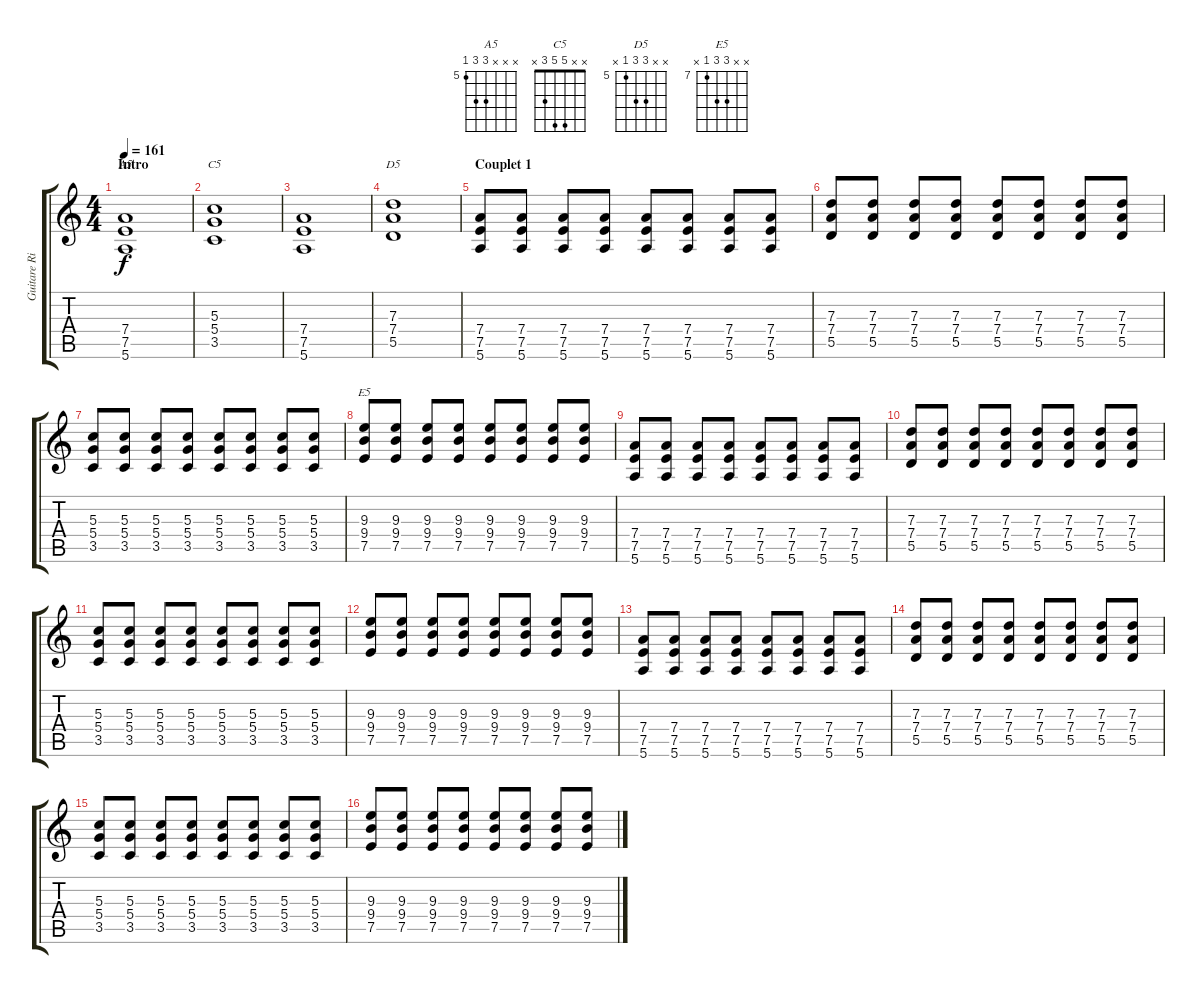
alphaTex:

\track ("Guitare Rithmique" "Guitare Ri") {instrument electricguitarclean}
\staff {score tabs}
\tuning (E4 B3 G3 D3 A2 E2) {hide}
\chord ("A5" x x x 7 7 5) {firstfret 5}
\chord ("C5" x x 5 5 3 x)
\chord ("D5" x x 7 7 5 x) {firstfret 5}
\chord ("E5" x x 9 9 7 x) {firstfret 7}
\ts (4 4)
\section ("" "Intro")
\tempo 161
\clef g2
\ks c
(7.4 7.5 5.6).1{ch "A5" dy f instrument electricguitarclean} |
(5.3 5.4 3.5).1{ch "C5"} |
(7.4 7.5 5.6).1 |
(7.3 7.4 5.5).1{ch "D5"} |
\section ("" "Couplet 1")
(7.4 7.5 5.6).8 (7.4 7.5 5.6).8 (7.4 7.5 5.6).8 (7.4 7.5 5.6).8 (7.4 7.5 5.6).8 (7.4 7.5 5.6).8 (7.4 7.5 5.6).8 (7.4 7.5 5.6).8 |
(7.3 7.4 5.5).8 (7.3 7.4 5.5).8 (7.3 7.4 5.5).8 (7.3 7.4 5.5).8 (7.3 7.4 5.5).8 (7.3 7.4 5.5).8 (7.3 7.4 5.5).8 (7.3 7.4 5.5).8 |
(5.3 5.4 3.5).8 (5.3 5.4 3.5).8 (5.3 5.4 3.5).8 (5.3 5.4 3.5).8 (5.3 5.4 3.5).8 (5.3 5.4 3.5).8 (5.3 5.4 3.5).8 (5.3 5.4 3.5).8 |
(9.3 9.4 7.5).8{ch "E5"} (9.3 9.4 7.5).8 (9.3 9.4 7.5).8 (9.3 9.4 7.5).8 (9.3 9.4 7.5).8 (9.3 9.4 7.5).8 (9.3 9.4 7.5).8 (9.3 9.4 7.5).8 |
(7.4 7.5 5.6).8 (7.4 7.5 5.6).8 (7.4 7.5 5.6).8 (7.4 7.5 5.6).8 (7.4 7.5 5.6).8 (7.4 7.5 5.6).8 (7.4 7.5 5.6).8 (7.4 7.5 5.6).8 |
(7.3 7.4 5.5).8 (7.3 7.4 5.5).8 (7.3 7.4 5.5).8 (7.3 7.4 5.5).8 (7.3 7.4 5.5).8 (7.3 7.4 5.5).8 (7.3 7.4 5.5).8 (7.3 7.4 5.5).8 |
(5.3 5.4 3.5).8 (5.3 5.4 3.5).8 (5.3 5.4 3.5).8 (5.3 5.4 3.5).8 (5.3 5.4 3.5).8 (5.3 5.4 3.5).8 (5.3 5.4 3.5).8 (5.3 5.4 3.5).8 |
(9.3 9.4 7.5).8 (9.3 9.4 7.5).8 (9.3 9.4 7.5).8 (9.3 9.4 7.5).8 (9.3 9.4 7.5).8 (9.3 9.4 7.5).8 (9.3 9.4 7.5).8 (9.3 9.4 7.5).8 |
(7.4 7.5 5.6).8 (7.4 7.5 5.6).8 (7.4 7.5 5.6).8 (7.4 7.5 5.6).8 (7.4 7.5 5.6).8 (7.4 7.5 5.6).8 (7.4 7.5 5.6).8 (7.4 7.5 5.6).8 |
(7.3 7.4 5.5).8 (7.3 7.4 5.5).8 (7.3 7.4 5.5).8 (7.3 7.4 5.5).8 (7.3 7.4 5.5).8 (7.3 7.4 5.5).8 (7.3 7.4 5.5).8 (7.3 7.4 5.5).8 |
(5.3 5.4 3.5).8 (5.3 5.4 3.5).8 (5.3 5.4 3.5).8 (5.3 5.4 3.5).8 (5.3 5.4 3.5).8 (5.3 5.4 3.5).8 (5.3 5.4 3.5).8 (5.3 5.4 3.5).8 |
(9.3 9.4 7.5).8 (9.3 9.4 7.5).8 (9.3 9.4 7.5).8 (9.3 9.4 7.5).8 (9.3 9.4 7.5).8 (9.3 9.4 7.5).8 (9.3 9.4 7.5).8 (9.3 9.4 7.5).8
